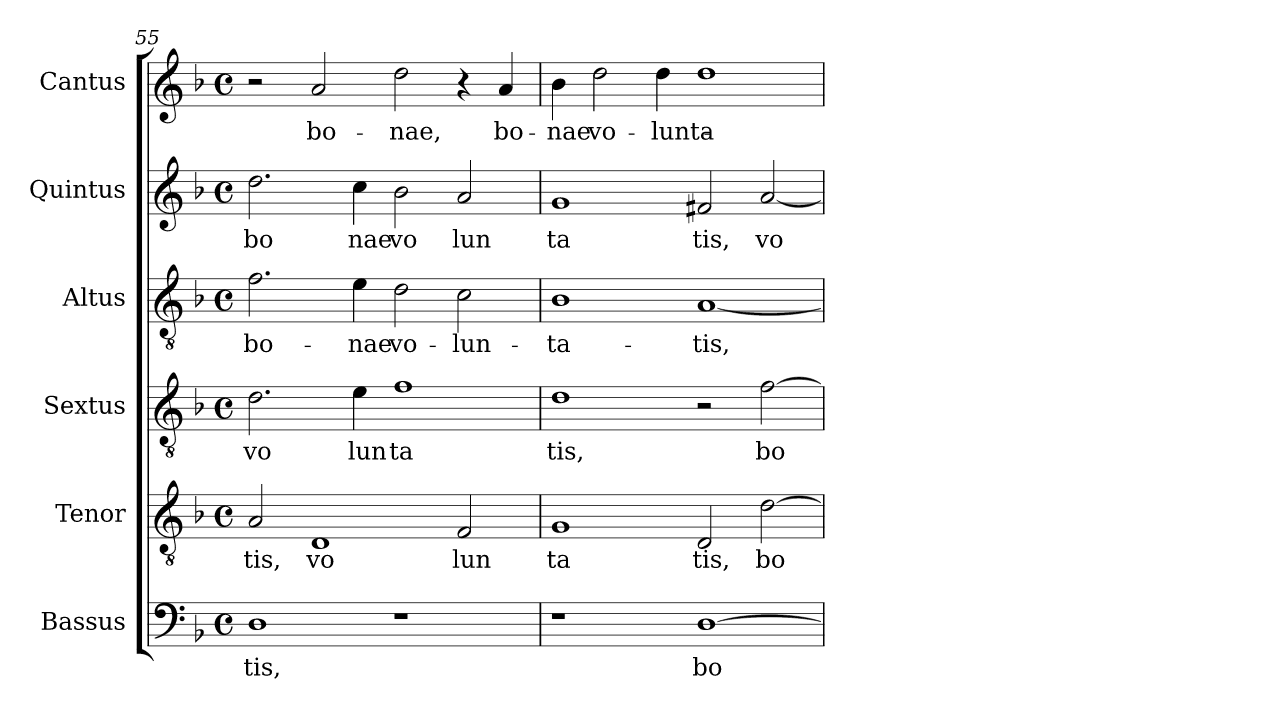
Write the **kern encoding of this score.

**kern	**text	**kern	**text	**kern	**text	**kern	**text	**kern	**text	**kern	**text
*part6	*part6	*part5	*part5	*part4	*part4	*part3	*part3	*part2	*part2	*part1	*part1
*staff6	*staff6	*staff5	*staff5	*staff4	*staff4	*staff3	*staff3	*staff2	*staff2	*staff1	*staff1
*I"Bassus	*	*I"Tenor	*	*I"Sextus	*	*I"Altus	*	*I"Quintus	*	*I"Cantus	*
*clefF4	*	*clefGv2	*	*clefGv2	*	*clefGv2	*	*clefG2	*	*clefG2	*
*k[b-]	*	*k[b-]	*	*k[b-]	*	*k[b-]	*	*k[b-]	*	*k[b-]	*
*F:	*	*F:	*	*F:	*	*F:	*	*F:	*	*F:	*
*M4/4	*	*M4/4	*	*M4/4	*	*M4/4	*	*M4/4	*	*M4/4	*
*met(c)	*	*met(c)	*	*met(c)	*	*met(c)	*	*met(c)	*	*met(c)	*
=55	=55	=55	=55	=55	=55	=55	=55	=55	=55	=55	=55
!	!LO:LY:b:cj	!	!LO:LY:b:cj	!	!LO:LY:b:cj	!	!LO:LY:b:cj	!	!LO:LY:b:cj	!	!
1D	tis,	2A/	tis,	2.d\	vo	2.f\	bo-	2.dd\	bo	2r	.
!	!	!	!LO:LY:b:cj	!	!	!	!	!	!	!	!LO:LY:b:cj
.	.	1D	vo	.	.	.	.	.	.	2a/	bo-
!	!	!	!	!	!LO:LY:b:cj	!	!LO:LY:b:cj	!	!LO:LY:b:cj	!	!
.	.	.	.	4e\	lun	4e\	-nae	4cc\	nae	.	.
!	!	!	!	!	!LO:LY:b:cj	!	!LO:LY:b:cj	!	!LO:LY:b:cj	!	!LO:LY:b:cj
1r	.	.	.	1f	ta	2d\	vo-	2b-\	vo	2dd\	-nae,
!	!	!	!LO:LY:b:cj	!	!	!	!LO:LY:b:cj	!	!LO:LY:b:cj	!	!
.	.	2F/	lun	.	.	2c\	-lun-	2a/	lun	4r	.
!	!	!	!	!	!	!	!	!	!	!	!LO:LY:b:cj
.	.	.	.	.	.	.	.	.	.	4a/	bo-
=56	=56	=56	=56	=56	=56	=56	=56	=56	=56	=56	=56
!	!	!	!LO:LY:b:cj	!	!LO:LY:b:cj	!	!LO:LY:b:cj	!	!LO:LY:b:cj	!	!LO:LY:b:cj
1r	.	1G	ta	1d	tis,	1B-	-ta-	1g	ta	4b-\	-nae
!	!	!	!	!	!	!	!	!	!	!	!LO:LY:b:cj
.	.	.	.	.	.	.	.	.	.	2dd\	vo-
!	!	!	!	!	!	!	!	!	!	!	!LO:LY:b:cj
.	.	.	.	.	.	.	.	.	.	4dd\	-lunta-
!	!LO:LY:b:cj	!	!LO:LY:b:cj	!	!	!	!LO:LY:b:cj	!	!LO:LY:b:cj	!	!
[>1D	bo	2D/	tis,	2r	.	[<1A	-tis,	2f#X/	tis,	1dd	.
!	!	!	!LO:LY:b:cj	!	!LO:LY:b:cj	!	!	!	!LO:LY:b:cj	!	!
.	.	[>2d\	bo	[>2f\	bo	.	.	[<2a/	vo	.	.
=	=	=	=	=	=	=	=	=	=	=	=
*-	*-	*-	*-	*-	*-	*-	*-	*-	*-	*-	*-
